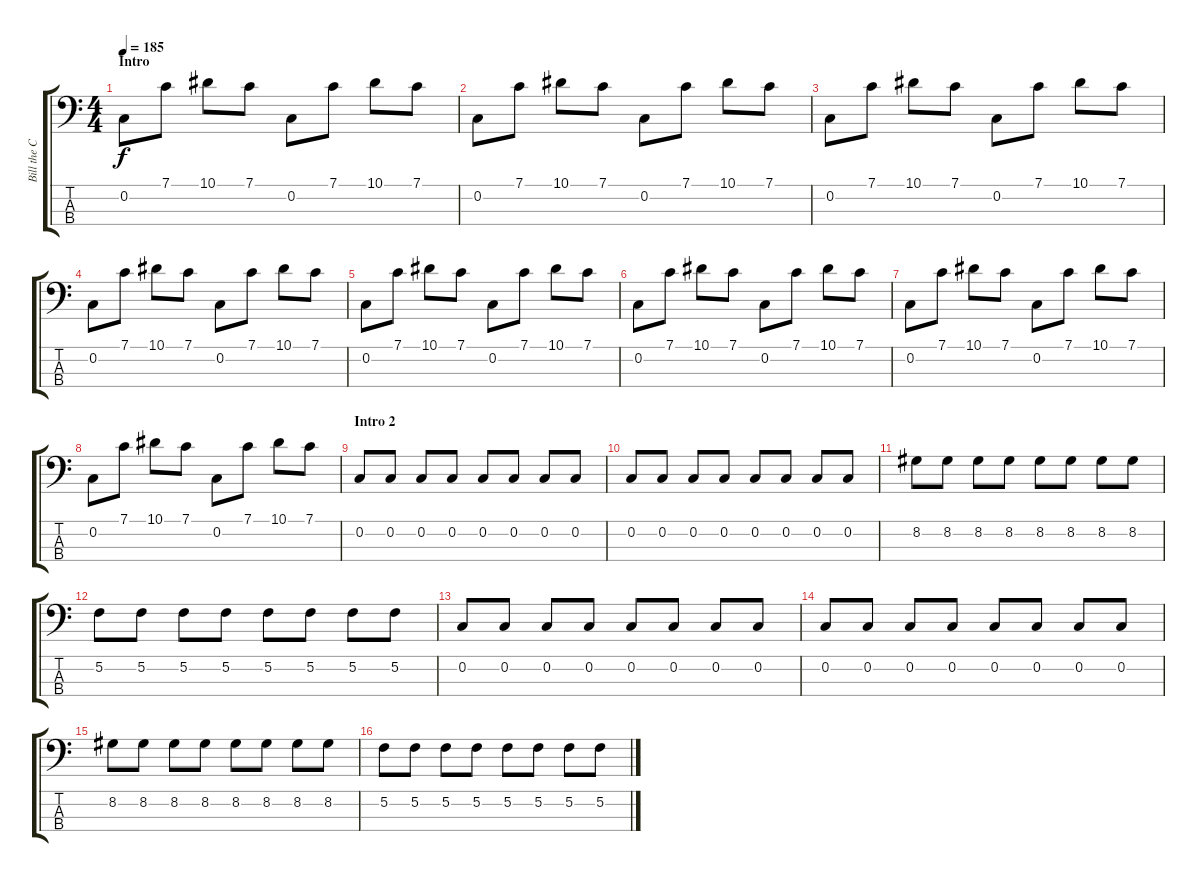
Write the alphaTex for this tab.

\track ("Bill the CM" "Bill the C") {instrument electricbassfinger}
\staff {score tabs}
\tuning (F2 C2 G1 C1) {hide}
\ts (4 4)
\section ("" "Intro")
\tempo 185
\clef f4
\ks c
0.2.8{dy f instrument electricbassfinger} 7.1.8 10.1.8 7.1.8 0.2.8 7.1.8 10.1.8 7.1.8 |
0.2.8 7.1.8 10.1.8 7.1.8 0.2.8 7.1.8 10.1.8 7.1.8 |
0.2.8 7.1.8 10.1.8 7.1.8 0.2.8 7.1.8 10.1.8 7.1.8 |
0.2.8 7.1.8 10.1.8 7.1.8 0.2.8 7.1.8 10.1.8 7.1.8 |
0.2.8 7.1.8 10.1.8 7.1.8 0.2.8 7.1.8 10.1.8 7.1.8 |
0.2.8 7.1.8 10.1.8 7.1.8 0.2.8 7.1.8 10.1.8 7.1.8 |
0.2.8 7.1.8 10.1.8 7.1.8 0.2.8 7.1.8 10.1.8 7.1.8 |
0.2.8 7.1.8 10.1.8 7.1.8 0.2.8 7.1.8 10.1.8 7.1.8 |
\section ("" "Intro 2")
0.2.8 0.2.8 0.2.8 0.2.8 0.2.8 0.2.8 0.2.8 0.2.8 |
0.2.8 0.2.8 0.2.8 0.2.8 0.2.8 0.2.8 0.2.8 0.2.8 |
8.2.8 8.2.8 8.2.8 8.2.8 8.2.8 8.2.8 8.2.8 8.2.8 |
5.2.8 5.2.8 5.2.8 5.2.8 5.2.8 5.2.8 5.2.8 5.2.8 |
0.2.8 0.2.8 0.2.8 0.2.8 0.2.8 0.2.8 0.2.8 0.2.8 |
0.2.8 0.2.8 0.2.8 0.2.8 0.2.8 0.2.8 0.2.8 0.2.8 |
8.2.8 8.2.8 8.2.8 8.2.8 8.2.8 8.2.8 8.2.8 8.2.8 |
5.2.8 5.2.8 5.2.8 5.2.8 5.2.8 5.2.8 5.2.8 5.2.8
